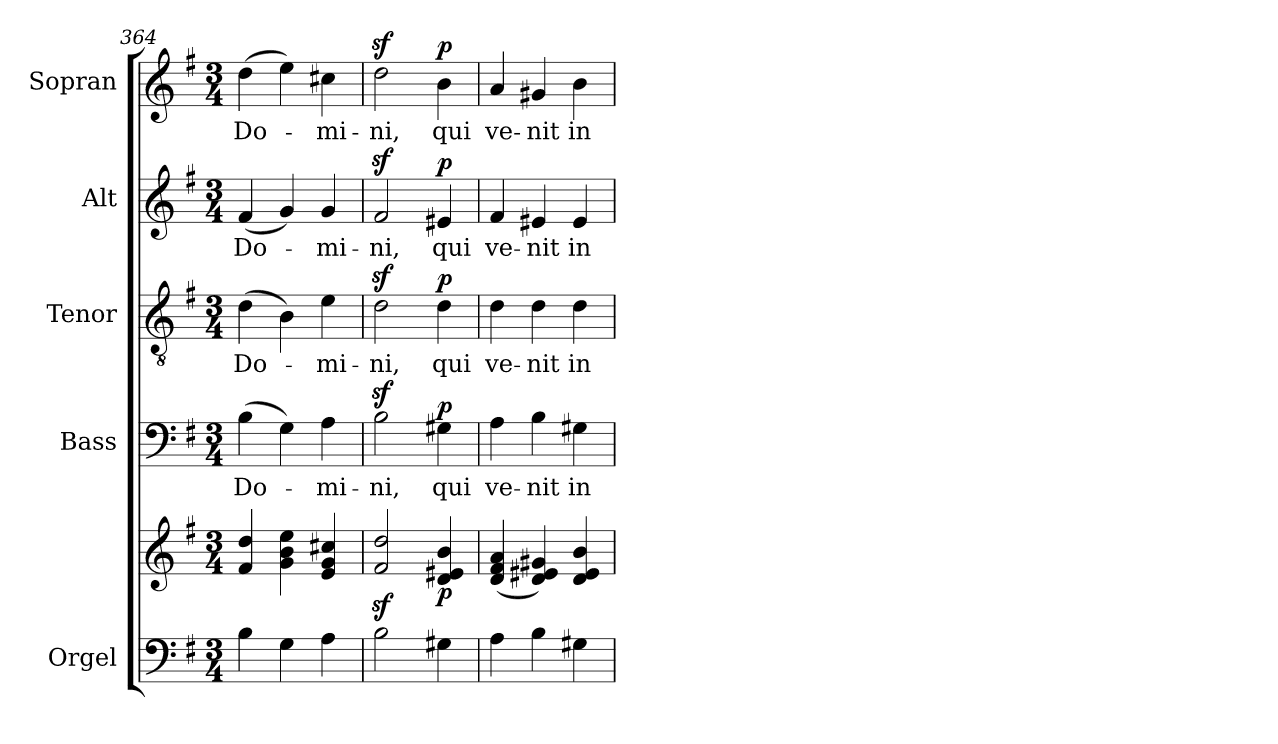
**kern	**kern	**dynam	**kern	**text	**dynam	**kern	**text	**dynam	**kern	**text	**dynam	**kern	**text	**dynam
*part5	*part5	*part5	*part4	*part4	*part4	*part3	*part3	*part3	*part2	*part2	*part2	*part1	*part1	*part1
*staff6	*staff5	*staff5/6	*staff4	*staff4	*staff4	*staff3	*staff3	*staff3	*staff2	*staff2	*staff2	*staff1	*staff1	*staff1
*I"Orgel	*	*	*I"Bass	*	*	*I"Tenor	*	*	*I"Alt	*	*	*I"Sopran	*	*
*I'Org.	*	*	*I'B.	*	*	*I'T.	*	*	*I'A.	*	*	*I'S.	*	*
*clefF4	*clefG2	*	*clefF4	*	*	*clefGv2	*	*	*clefG2	*	*	*clefG2	*	*
*k[f#]	*k[f#]	*	*k[f#]	*	*	*k[f#]	*	*	*k[f#]	*	*	*k[f#]	*	*
*G:	*G:	*	*G:	*	*	*G:	*	*	*G:	*	*	*G:	*	*
*M3/4	*M3/4	*	*M3/4	*	*	*M3/4	*	*	*M3/4	*	*	*M3/4	*	*
=364	=364	=364	=364	=364	=364	=364	=364	=364	=364	=364	=364	=364	=364	=364
!	!	!	!	!LO:LY:b	!	!	!LO:LY:b	!	!	!LO:LY:b	!	!	!LO:LY:b	!
4B\	4f#/ 4dd/	.	(>4B\	Do-	.	(>4d\	Do-	.	(<4f#/	Do-	.	(>4dd\	Do-	.
4G\	4g\ 4b\ 4ee\	.	4G\)	.	.	4B\)	.	.	4g/)	.	.	4ee\)	.	.
!	!	!	!	!LO:LY:b	!	!	!LO:LY:b	!	!	!LO:LY:b	!	!	!LO:LY:b	!
4A\	4e/ 4g/ 4cc#X/	.	4A\	-mi-	.	4e\	-mi-	.	4g/	-mi-	.	4cc#X\	-mi-	.
=365	=365	=365	=365	=365	=365	=365	=365	=365	=365	=365	=365	=365	=365	=365
!	!	!	!	!LO:LY:b	!	!	!LO:LY:b	!	!	!LO:LY:b	!	!	!LO:LY:b	!
2B\	2f#/z< 2dd/z<	.	2Bz>\	-ni,	.	2dz>\	-ni,	.	2f#z>/	-ni,	.	2ddz>\	-ni,	.
!	!	!LO:DY:b	!	!LO:LY:b	!LO:DY:a	!	!LO:LY:b	!LO:DY:a	!	!LO:LY:b	!LO:DY:a	!	!LO:LY:b	!LO:DY:a
4G#X\	4d/ 4e#X/ 4b/	p	4G#X\	qui	p	4d\	qui	p	4e#X/	qui	p	4b\	qui	p
=366	=366	=366	=366	=366	=366	=366	=366	=366	=366	=366	=366	=366	=366	=366
!	!	!	!	!LO:LY:b	!	!	!LO:LY:b	!	!	!LO:LY:b	!	!	!LO:LY:b	!
4A\	(<4d/ 4f#/ 4a/	.	4A\	ve-	.	4d\	ve-	.	4f#/	ve-	.	4a/	ve-	.
!	!	!	!	!LO:LY:b	!	!	!LO:LY:b	!	!	!LO:LY:b	!	!	!LO:LY:b	!
4B\	4d/ 4e#X/ 4g#X/)	.	4B\	-nit	.	4d\	-nit	.	4e#X/	-nit	.	4g#X/	-nit	.
!	!	!	!	!LO:LY:b	!	!	!LO:LY:b	!	!	!LO:LY:b	!	!	!LO:LY:b	!
4G#X\	4d/ 4e#/ 4b/	.	4G#X\	in	.	4d\	in	.	4e#/	in	.	4b\	in	.
=	=	=	=	=	=	=	=	=	=	=	=	=	=	=
*-	*-	*-	*-	*-	*-	*-	*-	*-	*-	*-	*-	*-	*-	*-
